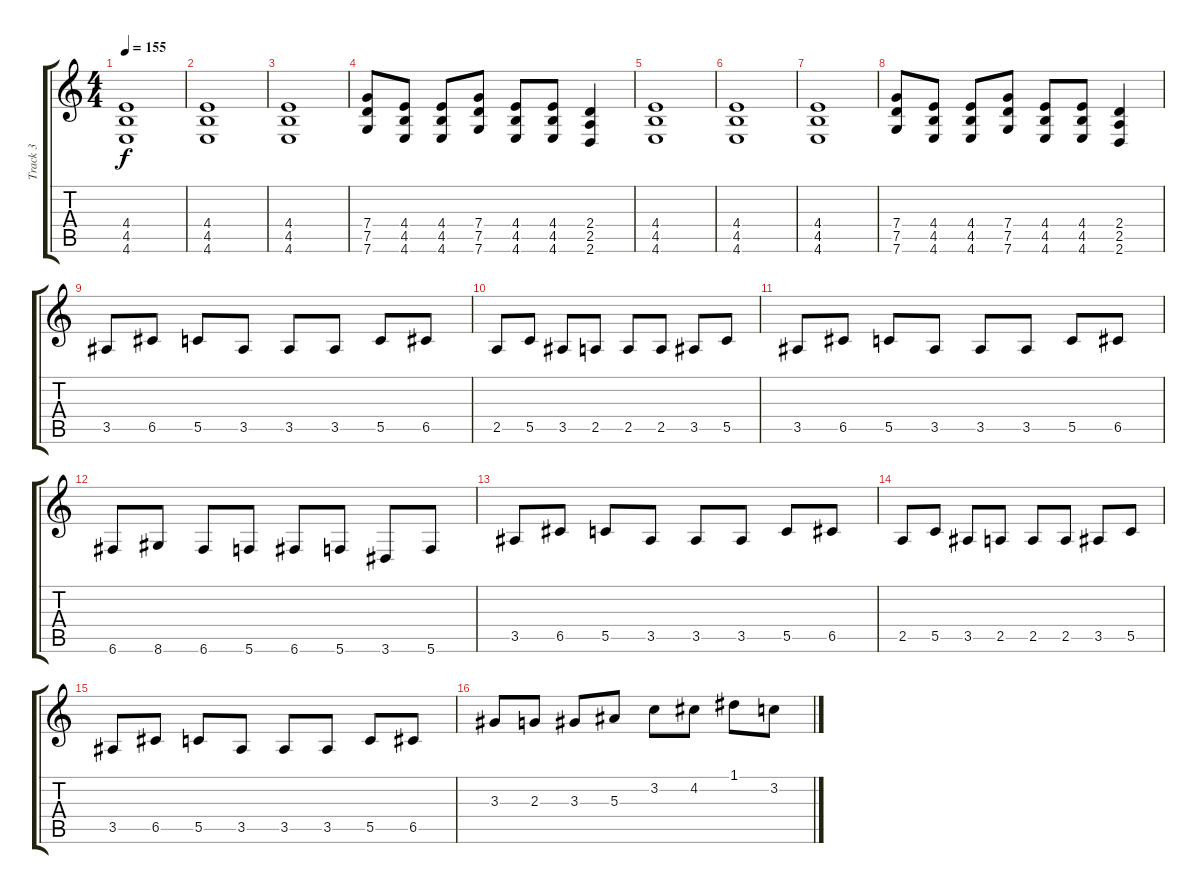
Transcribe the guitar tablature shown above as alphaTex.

\track ("Track 3" "Track 3") {instrument distortionguitar}
\staff {score tabs}
\tuning (D4 A3 F3 C3 G2 C2) {hide}
\ts (4 4)
\tempo 155
\clef g2
\ks c
(4.4 4.5 4.6).1{dy f} |
(4.4 4.5 4.6).1 |
(4.4 4.5 4.6).1 |
(7.4 7.5 7.6).8 (4.4 4.5 4.6).8 (4.4 4.5 4.6).8 (7.4 7.5 7.6).8 (4.4 4.5 4.6).8 (4.4 4.5 4.6).8 (2.4 2.5 2.6).4 |
(4.4 4.5 4.6).1 |
(4.4 4.5 4.6).1 |
(4.4 4.5 4.6).1 |
(7.4 7.5 7.6).8 (4.4 4.5 4.6).8 (4.4 4.5 4.6).8 (7.4 7.5 7.6).8 (4.4 4.5 4.6).8 (4.4 4.5 4.6).8 (2.4 2.5 2.6).4 |
3.5.8 6.5.8 5.5.8 3.5.8 3.5.8 3.5.8 5.5.8 6.5.8 |
2.5.8 5.5.8 3.5.8 2.5.8 2.5.8 2.5.8 3.5.8 5.5.8 |
3.5.8 6.5.8 5.5.8 3.5.8 3.5.8 3.5.8 5.5.8 6.5.8 |
6.6.8 8.6.8 6.6.8 5.6.8 6.6.8 5.6.8 3.6.8 5.6.8 |
3.5.8 6.5.8 5.5.8 3.5.8 3.5.8 3.5.8 5.5.8 6.5.8 |
2.5.8 5.5.8 3.5.8 2.5.8 2.5.8 2.5.8 3.5.8 5.5.8 |
3.5.8 6.5.8 5.5.8 3.5.8 3.5.8 3.5.8 5.5.8 6.5.8 |
3.3.8 2.3.8 3.3.8 5.3.8 3.2.8 4.2.8 1.1.8 3.2.8
